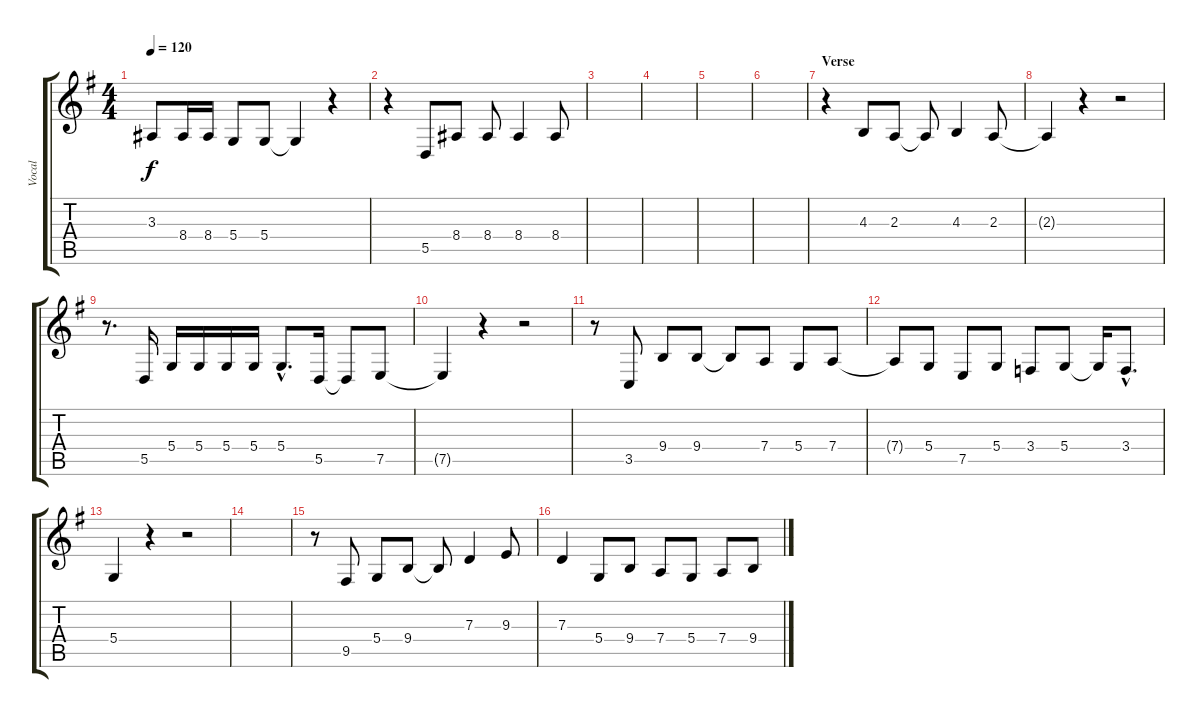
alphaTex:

\track ("Vocal" "Vocal") {instrument violin}
\staff {score tabs}
\tuning (E4 B3 G3 D3 A2 E2) {hide}
\ts (4 4)
\tempo 120
\clef g2
\ks g
3.3.8{dy f} 8.4.16 8.4.16 5.4.8 5.4.8 5.4{t}.4 r.4 |
r.4 5.5.8 8.4.8 8.4.8 8.4.4 8.4.8 |
|
|
|
|
\section ("" "Verse")
r.4 4.3.8 2.3.8 2.3{t}.8 4.3.4 2.3.8 |
2.3{t}.4 r.4 r.2 |
r.8{d} 5.5.16 5.4.16 5.4.16 5.4.16 5.4.16 5.4{hac}.8{d} 5.5.16 5.5{t}.8 7.5.8 |
7.5{t}.4 r.4 r.2 |
r.8 3.5.8 9.4.8 9.4.8 9.4{t}.8 7.4.8 5.4.8 7.4.8 |
7.4{t}.8 5.4.8 7.5.8 5.4.8 3.4.8 5.4.8 5.4{t}.16 3.4{hac}.8{d} |
5.4.4 r.4 r.2 |
|
r.8 9.5.8 5.4.8 9.4.8 9.4{t}.8 7.3.4 9.3.8 |
7.3.4 5.4.8 9.4.8 7.4.8 5.4.8 7.4.8 9.4.8
